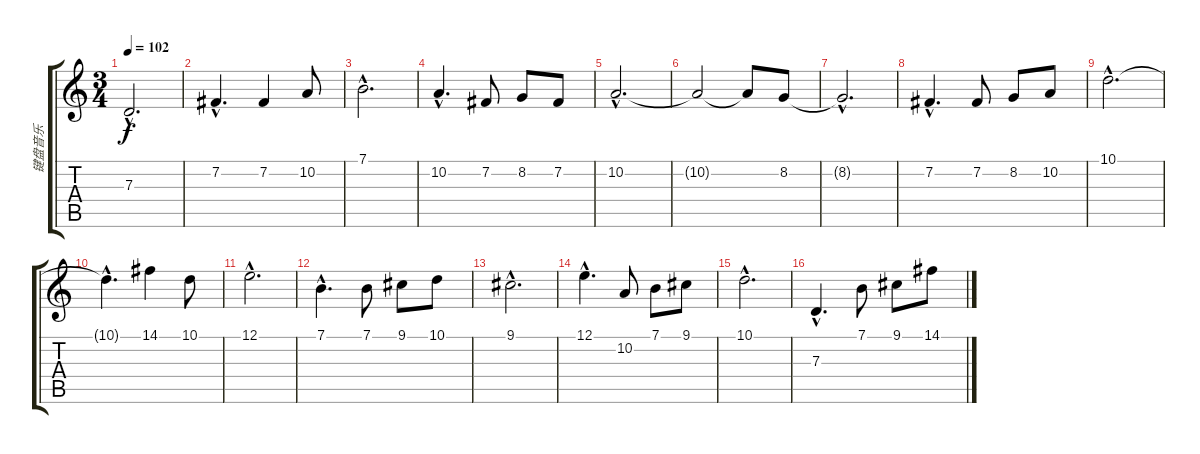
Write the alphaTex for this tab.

\track ("键盘音乐" "键盘音乐") {instrument harmonica}
\staff {score tabs}
\tuning (E4 B3 G3 D3 A2 E2) {hide}
\ts (3 4)
\tempo 102
\clef g2
\ks c
7.3{hac}.2{d dy f volume 10} |
7.2{hac}.4{d} 7.2.4 10.2.8 |
7.1{hac}.2{d} |
10.2{hac}.4{d} 7.2.8 8.2.8 7.2.8 |
10.2{hac}.2{d} |
10.2{t}.2 10.2{t}.8 8.2.8 |
8.2{hac t}.2{d} |
7.2{hac}.4{d} 7.2.8 8.2.8 10.2.8 |
10.1{hac}.2{d} |
10.1{hac t}.4{d} 14.1.4 10.1.8 |
12.1{hac}.2{d} |
7.1{hac}.4{d} 7.1.8 9.1.8 10.1.8 |
9.1{hac}.2{d} |
12.1{hac}.4{d} 10.2.8 7.1.8 9.1.8 |
10.1{hac}.2{d} |
7.3{hac}.4{d} 7.1.8 9.1.8 14.1.8
